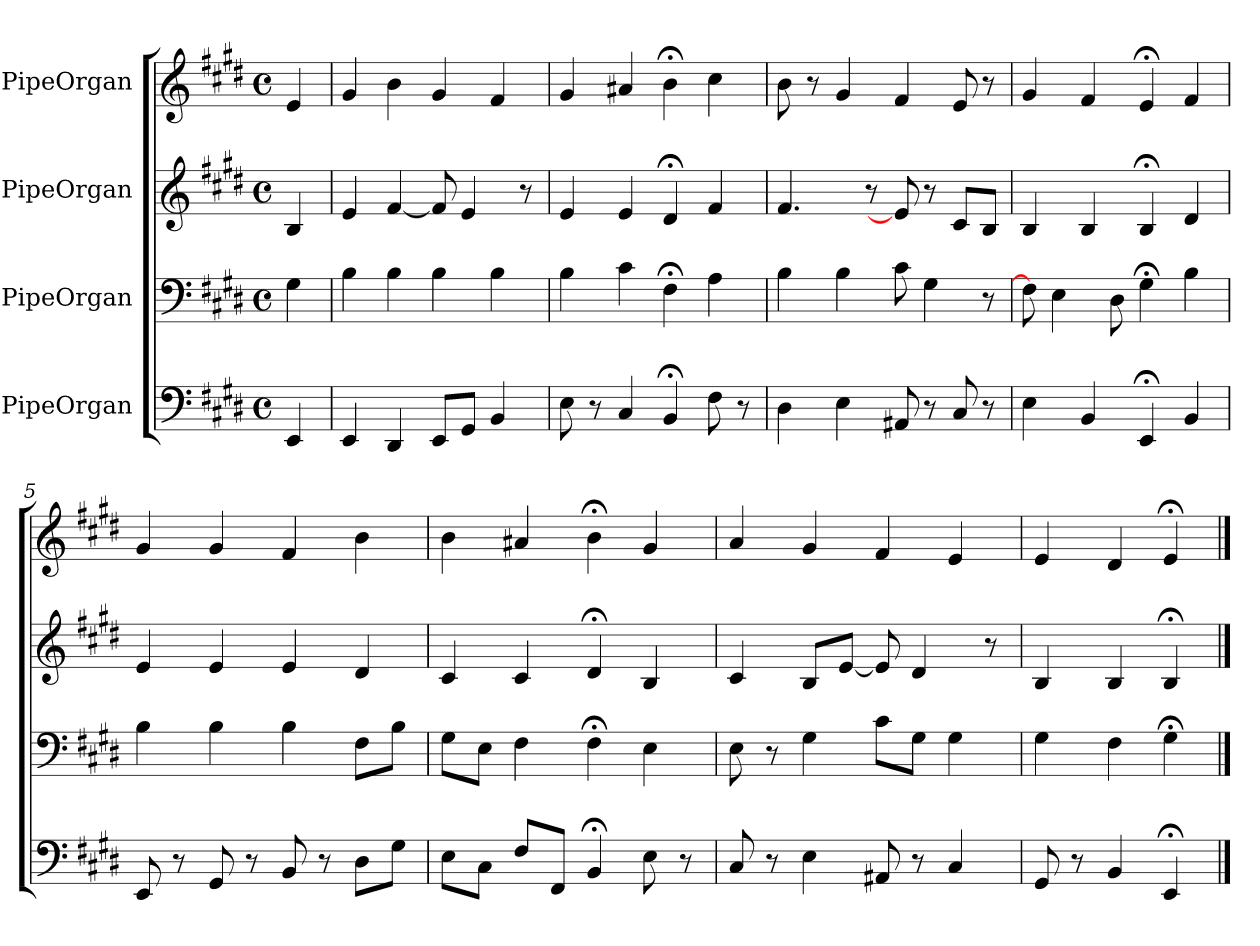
**kern	**kern	**kern	**kern
*part4	*part3	*part2	*part1
*staff4	*staff3	*staff2	*staff1
*I"PipeOrgan	*I"PipeOrgan	*I"PipeOrgan	*I"PipeOrgan
*clefF4	*clefF4	*clefG2	*clefG2
*k[f#c#g#d#]	*k[f#c#g#d#]	*k[f#c#g#d#]	*k[f#c#g#d#]
*E:	*E:	*E:	*E:
*M4/4	*M4/4	*M4/4	*M4/4
*met(c)	*met(c)	*met(c)	*met(c)
*MM60	*MM60	*MM60	*MM60
=	=	=	=
4EE	4G#	4B	4e
=1	=1	=1	=1
4EE	4B	4e	4g#
4DD#	4B	[4f#	4b
8EE/L	4B	8f#]	4g#
8GG#/J	.	4e	.
4BB	4B	.	4f#
.	.	8r	.
=2	=2	=2	=2
8E	4B	4e	4g#
8r	.	.	.
4C#	4c#	4e	4a#X
4BB;<	4F#;<	4d#;<	4b;<
8F#	4A	4f#	4cc#
8r	.	.	.
=3	=3	=3	=3
4D#	4B	4.f#	8b
.	.	.	8r
4E	4B	.	4g#
.	.	8r	.
8AA#X	8c#	8e]	4f#
8r	4G#	8r	.
8C#	.	8c#/L	8e
8r	8r	8B/J	8r
=4	=4	=4	=4
4E	8F#]	4B	4g#
.	4E	.	.
4BB	.	4B	4f#
.	8D#	.	.
4EE;<	4G#;<	4B;<	4e;<
4BB	4B	4d#	4f#
=5	=5	=5	=5
8EE	4B	4e	4g#
8r	.	.	.
8GG#	4B	4e	4g#
8r	.	.	.
8BB	4B	4e	4f#
8r	.	.	.
8D#\L	8F#\L	4d#	4b
8G#\J	8B\J	.	.
=6	=6	=6	=6
8E\L	8G#\L	4c#	4b
8C#\J	8E\J	.	.
8F#/L	4F#	4c#	4a#X
8FF#/J	.	.	.
4BB;<	4F#;<	4d#;<	4b;<
8E	4E	4B	4g#
8r	.	.	.
=7	=7	=7	=7
8C#	8E	4c#	4a
8r	8r	.	.
4E	4G#	8B/L	4g#
.	.	[8e/J	.
8AA#X	8c#\L	8e]	4f#
8r	8G#\J	4d#	.
4C#	4G#	.	4e
.	.	8r	.
=8	=8	=8	=8
8GG#	4G#	4B	4e
8r	.	.	.
4BB	4F#	4B	4d#
4EE;<	4G#;<	4B;<	4e;<
==	==	==	==
*-	*-	*-	*-
